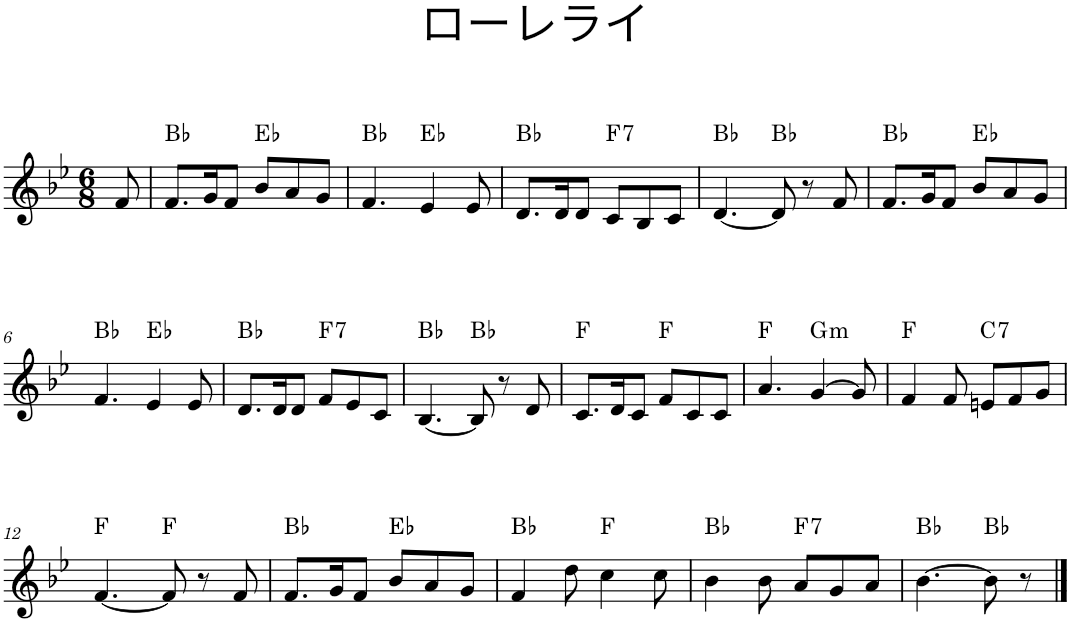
**kern	**harte
*part1	*part1
*staff1	*
*I"Piano	*
*I'Pno.	*
*clefG2	*
*k[b-e-]	*
*M6/8	*
=	=
8f/	.
=1	=1
8.f/L	Bb:maj
16g/K	.
8f/J	.
8b-/L	Eb:maj
8a/	.
8g/J	.
=2	=2
4.f/	Bb:maj
4e-/	Eb:maj
8e-/	.
=3	=3
8.d/L	Bb:maj
16d/K	.
8d/J	.
!	!LO:H:kt=7
8c/L	F:7
8B-/	.
8c/J	.
=4	=4
[<4.d/	Bb:maj
8d/]	Bb:maj
8r	.
8f/	.
=5	=5
8.f/L	Bb:maj
16g/K	.
8f/J	.
8b-/L	Eb:maj
8a/	.
8g/J	.
!!LO:LB:g=z
=6	=6
4.f/	Bb:maj
4e-/	Eb:maj
8e-/	.
=7	=7
8.d/L	Bb:maj
16d/K	.
8d/J	.
!	!LO:H:kt=7
8f/L	F:7
8e-/	.
8c/J	.
=8	=8
[<4.B-/	Bb:maj
8B-/]	Bb:maj
8r	.
8d/	.
=9	=9
8.c/L	F:maj
16d/K	.
8c/J	.
8f/L	F:maj
8c/	.
8c/J	.
=10	=10
4.a/	F:maj
!	!LO:H:kt=m
[>4g/	G:min
8g/]	.
=11	=11
4f/	F:maj
8f/	.
!	!LO:H:kt=7
8en/L	C:7
8f/	.
8g/J	.
!!LO:LB:g=z
=12	=12
[<4.f/	F:maj
8f/]	F:maj
8r	.
8f/	.
=13	=13
8.f/L	Bb:maj
16g/K	.
8f/J	.
8b-/L	Eb:maj
8a/	.
8g/J	.
=14	=14
4f/	Bb:maj
8dd\	.
4cc\	F:maj
8cc\	.
=15	=15
4b-\	Bb:maj
8b-\	.
!	!LO:H:kt=7
8a/L	F:7
8g/	.
8a/J	.
=16	=16
[>4.b-\	Bb:maj
8b-\]	Bb:maj
8r	.
==	==
*-	*-
